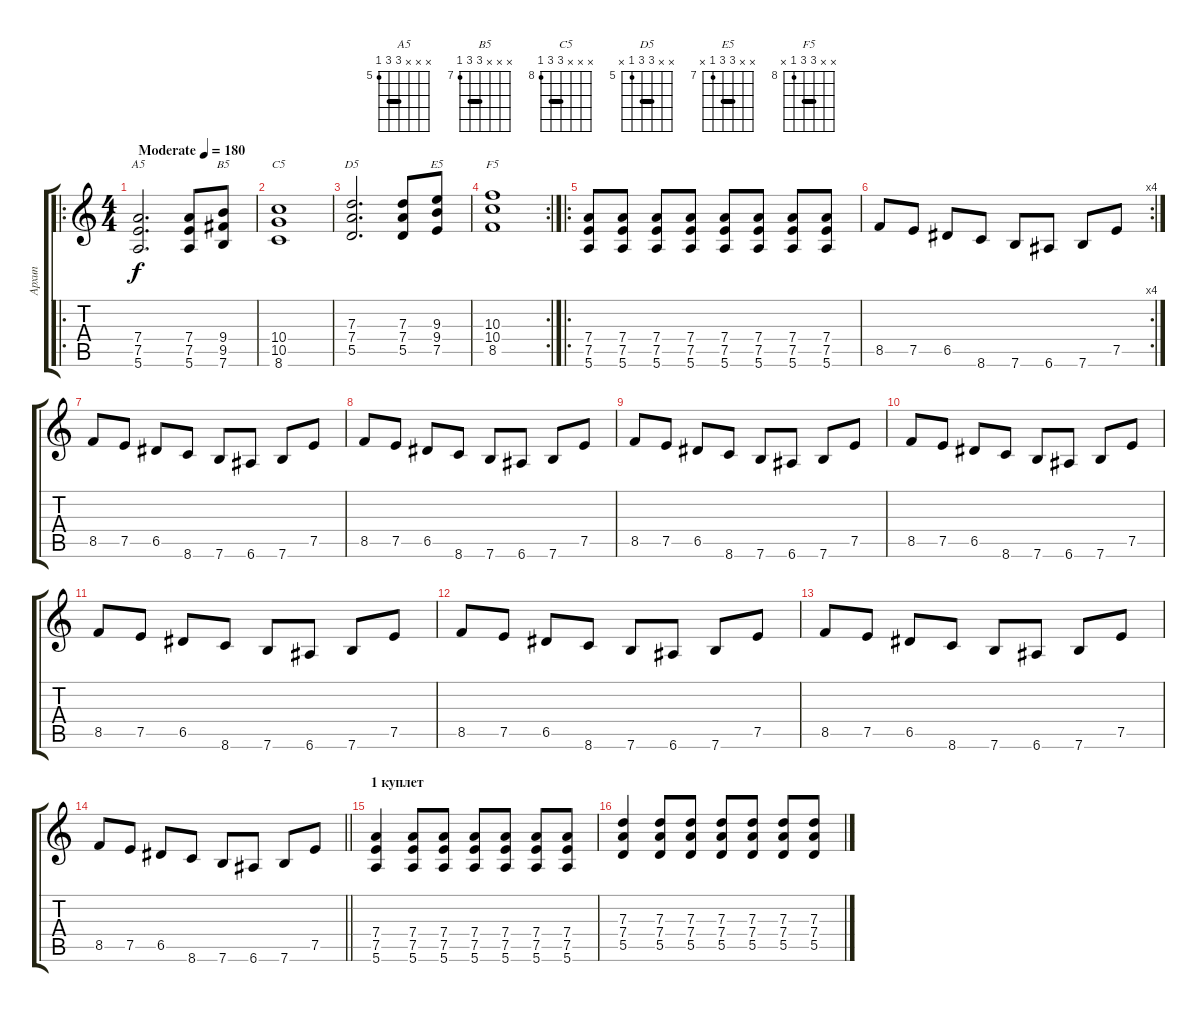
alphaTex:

\track ("Архип" "Архип") {instrument distortionguitar}
\staff {score tabs}
\tuning (E4 B3 G3 D3 A2 E2) {hide}
\chord ("A5" x x x 7 7 5) {firstfret 5 barre 7}
\chord ("B5" x x x 9 9 7) {firstfret 7 barre 9}
\chord ("C5" x x x 10 10 8) {firstfret 8 barre 10}
\chord ("D5" x x 7 7 5 x) {firstfret 5 barre 7}
\chord ("E5" x x 9 9 7 x) {firstfret 7 barre 9}
\chord ("F5" x x 10 10 8 x) {firstfret 8 barre 10}
\ro
\ts (4 4)
\tempo (180 "Moderate")
\clef g2
\ks c
(7.4 7.5 5.6).2{d ch "A5" dy f instrument distortionguitar} (7.4 7.5 5.6).8 (9.4 9.5 7.6).8{ch "B5"} |
(10.4 10.5 8.6).1{ch "C5"} |
(7.3 7.4 5.5).2{d ch "D5"} (7.3 7.4 5.5).8 (9.3 9.4 7.5).8{ch "E5"} |
\rc 2
(10.3 10.4 8.5).1{ch "F5"} |
\ro
(7.4 7.5 5.6).8 (7.4 7.5 5.6).8 (7.4 7.5 5.6).8 (7.4 7.5 5.6).8 (7.4 7.5 5.6).8 (7.4 7.5 5.6).8 (7.4 7.5 5.6).8 (7.4 7.5 5.6).8 |
\rc 4
8.5.8 7.5.8 6.5.8 8.6.8 7.6.8 6.6.8 7.6.8 7.5.8 |
8.5.8 7.5.8 6.5.8 8.6.8 7.6.8 6.6.8 7.6.8 7.5.8 |
8.5.8 7.5.8 6.5.8 8.6.8 7.6.8 6.6.8 7.6.8 7.5.8 |
8.5.8 7.5.8 6.5.8 8.6.8 7.6.8 6.6.8 7.6.8 7.5.8 |
8.5.8 7.5.8 6.5.8 8.6.8 7.6.8 6.6.8 7.6.8 7.5.8 |
8.5.8 7.5.8 6.5.8 8.6.8 7.6.8 6.6.8 7.6.8 7.5.8 |
8.5.8 7.5.8 6.5.8 8.6.8 7.6.8 6.6.8 7.6.8 7.5.8 |
8.5.8 7.5.8 6.5.8 8.6.8 7.6.8 6.6.8 7.6.8 7.5.8 |
\barLineRight lightlight
8.5.8 7.5.8 6.5.8 8.6.8 7.6.8 6.6.8 7.6.8 7.5.8 |
\section ("" "1 куплет")
(7.4 7.5 5.6).4 (7.4 7.5 5.6).8 (7.4 7.5 5.6).8 (7.4 7.5 5.6).8 (7.4 7.5 5.6).8 (7.4 7.5 5.6).8 (7.4 7.5 5.6).8 |
(7.3 7.4 5.5).4 (7.3 7.4 5.5).8 (7.3 7.4 5.5).8 (7.3 7.4 5.5).8 (7.3 7.4 5.5).8 (7.3 7.4 5.5).8 (7.3 7.4 5.5).8
